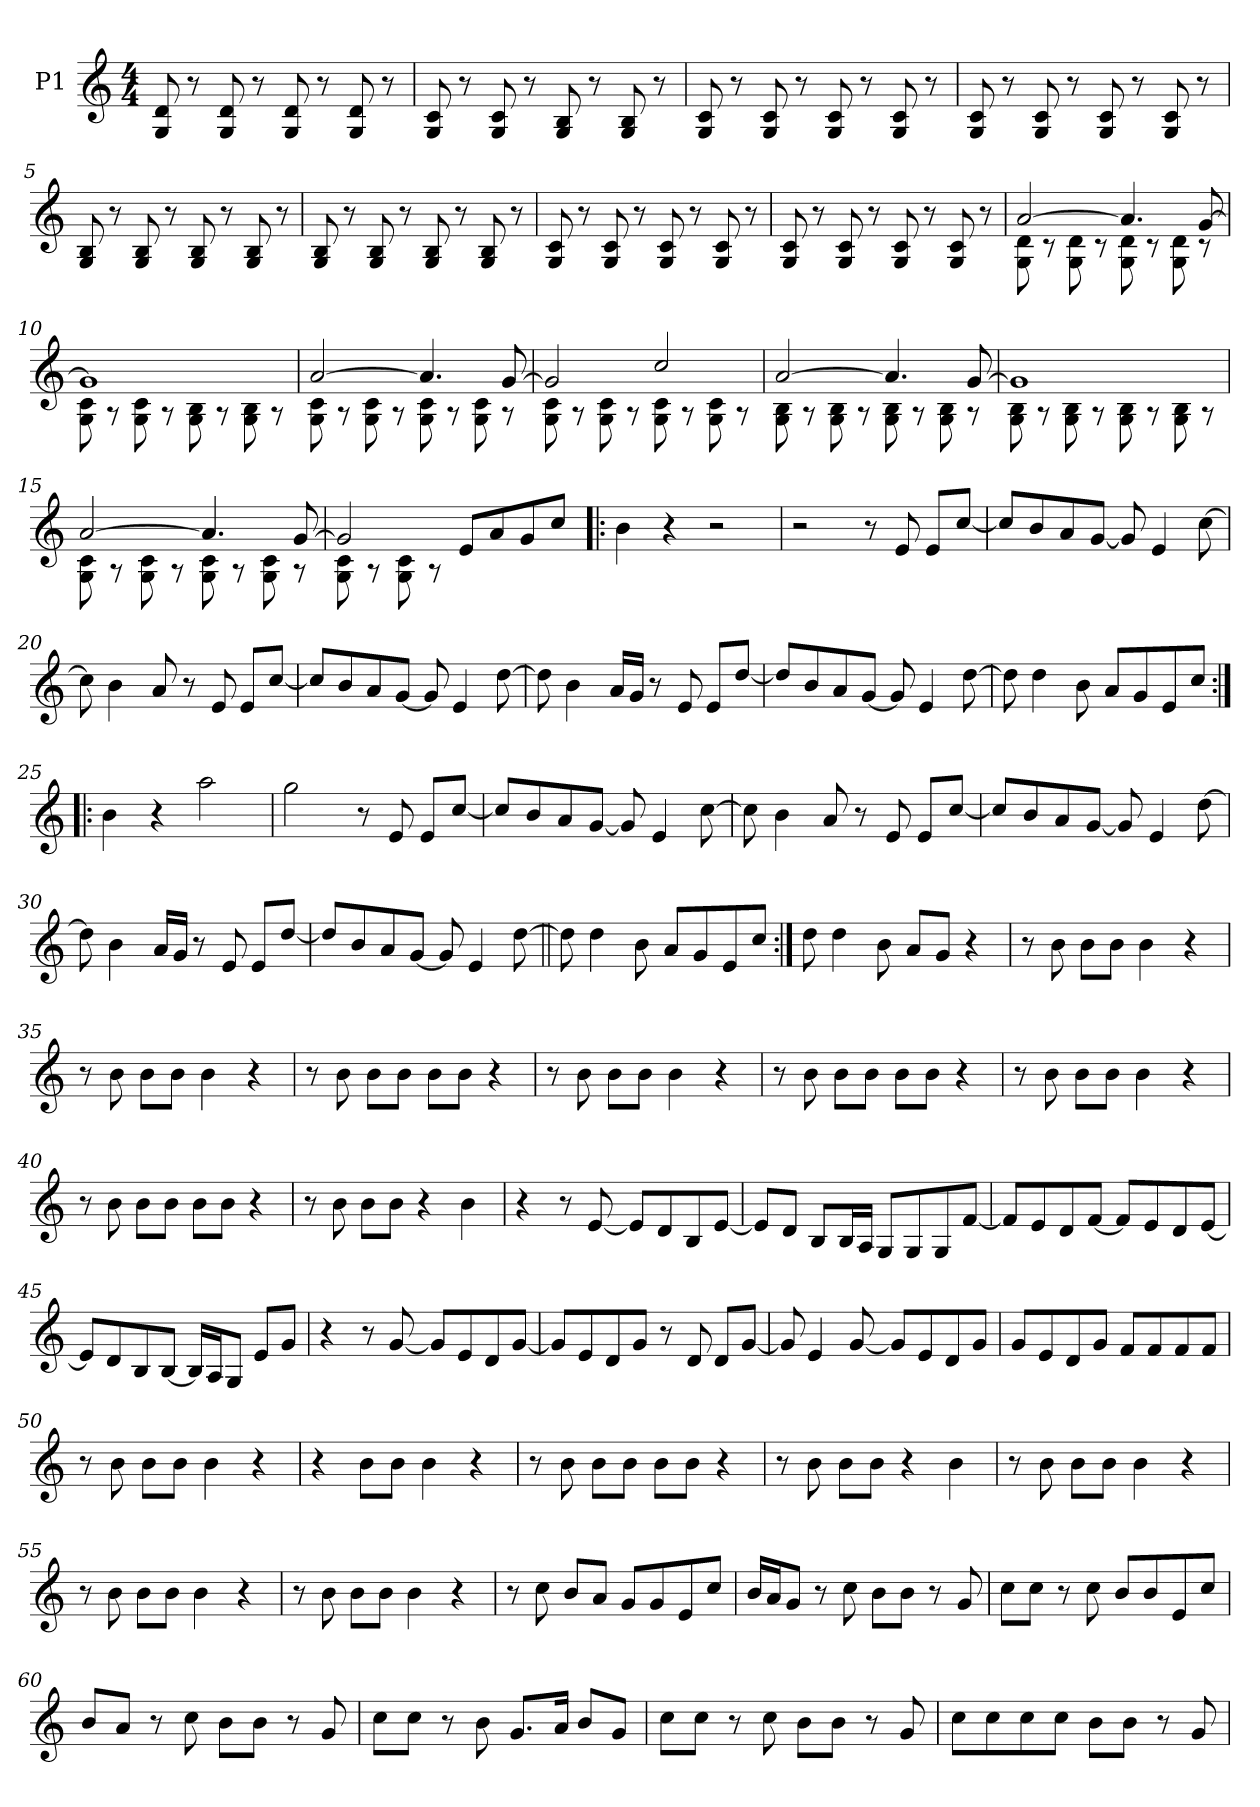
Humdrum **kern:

**kern
*part1
*staff1
*I"P1
*clefG2
*k[]
*M4/4
*MM132
=1
8G/ 8d/
8r
8G/ 8d/
8r
8G/ 8d/
8r
8G/ 8d/
8r
=2
8G/ 8c/
8r
8G/ 8c/
8r
8G/ 8B/
8r
8G/ 8B/
8r
=3
8G/ 8c/
8r
8G/ 8c/
8r
8G/ 8c/
8r
8G/ 8c/
8r
=4
8G/ 8c/
8r
8G/ 8c/
8r
8G/ 8c/
8r
8G/ 8c/
8r
!!LO:LB:g=z
=5
8G/ 8B/
8r
8G/ 8B/
8r
8G/ 8B/
8r
8G/ 8B/
8r
=6
8G/ 8B/
8r
8G/ 8B/
8r
8G/ 8B/
8r
8G/ 8B/
8r
=7
8G/ 8c/
8r
8G/ 8c/
8r
8G/ 8c/
8r
8G/ 8c/
8r
=8
8G/ 8c/
8r
8G/ 8c/
8r
8G/ 8c/
8r
8G/ 8c/
8r
!!LO:LB:g=z
=9
*^
[>2a/	8G\ 8d\
.	8r
.	8G\ 8d\
.	8r
4.a/]	8G\ 8d\
.	8r
.	8G\ 8d\
[>8g/	8r
=10	=10
1g]	8G\ 8c\
.	8r
.	8G\ 8c\
.	8r
.	8G\ 8B\
.	8r
.	8G\ 8B\
.	8r
=11	=11
[>2a/	8G\ 8c\
.	8r
.	8G\ 8c\
.	8r
4.a/]	8G\ 8c\
.	8r
.	8G\ 8c\
[>8g/	8r
=12	=12
2g/]	8G\ 8c\
.	8r
.	8G\ 8c\
.	8r
2cc/	8G\ 8c\
.	8r
.	8G\ 8c\
.	8r
!!LO:LB:g=z	!!
=13	=13
[>2a/	8G\ 8B\
.	8r
.	8G\ 8B\
.	8r
4.a/]	8G\ 8B\
.	8r
.	8G\ 8B\
[>8g/	8r
=14	=14
1g]	8G\ 8B\
.	8r
.	8G\ 8B\
.	8r
.	8G\ 8B\
.	8r
.	8G\ 8B\
.	8r
=15	=15
[>2a/	8G\ 8c\
.	8r
.	8G\ 8c\
.	8r
4.a/]	8G\ 8c\
.	8r
.	8G\ 8c\
[>8g/	8r
=16	=16
2g/]	8G\ 8c\
.	8r
.	8G\ 8c\
.	8r
8e/L	2ryy
8a/	.
8g/	.
8cc/J	.
*v	*v
!!LO:LB:g=z
=17!|:
4b\
4r
2r
=18
2r
8r
8e/
8e/L
[<8cc/J
=19
8cc/L]
8b/
8a/
[<8g/J
8g/]
4e/
[>8cc\
=20
8cc\]
4b\
8a/
8r
8e/
8e/L
[<8cc/J
=21
8cc/L]
8b/
8a/
[<8g/J
8g/]
4e/
[>8dd\
!!LO:LB:g=z
=22
8dd\]
4b\
16a/LL
16g/JJ
8r
8e/
8e/L
[<8dd/J
=23
8dd/L]
8b/
8a/
[<8g/J
8g/]
4e/
[>8dd\
=24
8dd\]
4dd\
8b\
8a/L
8g/
8e/
8cc/J
=25:|!|:
4b\
4r
2aa\
=26
2gg\
8r
8e/
8e/L
[<8cc/J
!!LO:LB:g=z
=27
8cc/L]
8b/
8a/
[<8g/J
8g/]
4e/
[>8cc\
=28
8cc\]
4b\
8a/
8r
8e/
8e/L
[<8cc/J
=29
8cc/L]
8b/
8a/
[<8g/J
8g/]
4e/
[>8dd\
=30
8dd\]
4b\
16a/LL
16g/JJ
8r
8e/
8e/L
[<8dd/J
!!LO:LB:g=z
=31
8dd/L]
8b/
8a/
[<8g/J
8g/]
4e/
[>8dd\
=32||
8dd\]
4dd\
8b\
8a/L
8g/
8e/
8cc/J
=33:|!
8dd\
4dd\
8b\
8a/L
8g/J
4r
=34
8r
8b\
8b\L
8b\J
4b\
4r
=35
8r
8b\
8b\L
8b\J
4b\
4r
!!LO:LB:g=z
=36
8r
8b\
8b\L
8b\J
8b\L
8b\J
4r
=37
8r
8b\
8b\L
8b\J
4b\
4r
=38
8r
8b\
8b\L
8b\J
8b\L
8b\J
4r
=39
8r
8b\
8b\L
8b\J
4b\
4r
=40
8r
8b\
8b\L
8b\J
8b\L
8b\J
4r
!!LO:LB:g=z
=41
8r
8b\
8b\L
8b\J
4r
4b\
=42
4r
8r
[<8e/
8e/L]
8d/
8B/
[<8e/J
=43
8e/L]
8d/J
8B/L
16B/L
16A/JJ
8G/L
8G/
8G/
[<8f/J
=44
8f/L]
8e/
8d/
[<8f/J
8f/L]
8e/
8d/
[<8e/J
!!LO:PB:g=z
=45
8e/L]
8d/
8B/
[<8B/J
16B/LL]
16A/J
8G/J
8e/L
8g/J
=46
4r
8r
[<8g/
8g/L]
8e/
8d/
[<8g/J
=47
8g/L]
8e/
8d/
8g/J
8r
8d/
8d/L
[<8g/J
=48
8g/]
4e/
[<8g/
8g/L]
8e/
8d/
8g/J
!!LO:LB:g=z
=49
8g/L
8e/
8d/
8g/J
8f/L
8f/
8f/
8f/J
=50
8r
8b\
8b\L
8b\J
4b\
4r
=51
4r
8b\L
8b\J
4b\
4r
=52
8r
8b\
8b\L
8b\J
8b\L
8b\J
4r
=53
8r
8b\
8b\L
8b\J
4r
4b\
!!LO:LB:g=z
=54
8r
8b\
8b\L
8b\J
4b\
4r
=55
8r
8b\
8b\L
8b\J
4b\
4r
=56
8r
8b\
8b\L
8b\J
4b\
4r
=57
8r
8cc\
8b/L
8a/J
8g/L
8g/
8e/
8cc/J
!!LO:LB:g=z
=58
16b/LL
16a/J
8g/J
8r
8cc\
8b\L
8b\J
8r
8g/
=59
8cc\L
8cc\J
8r
8cc\
8b/L
8b/
8e/
8cc/J
=60
8b/L
8a/J
8r
8cc\
8b\L
8b\J
8r
8g/
=61
8cc\L
8cc\J
8r
8b\
8.g/L
16a/Jk
8b/L
8g/J
!!LO:LB:g=z
=62
8cc\L
8cc\J
8r
8cc\
8b\L
8b\J
8r
8g/
=63
8cc\L
8cc\
8cc\
8cc\J
8b\L
8b\J
8r
8g/
=
*-
